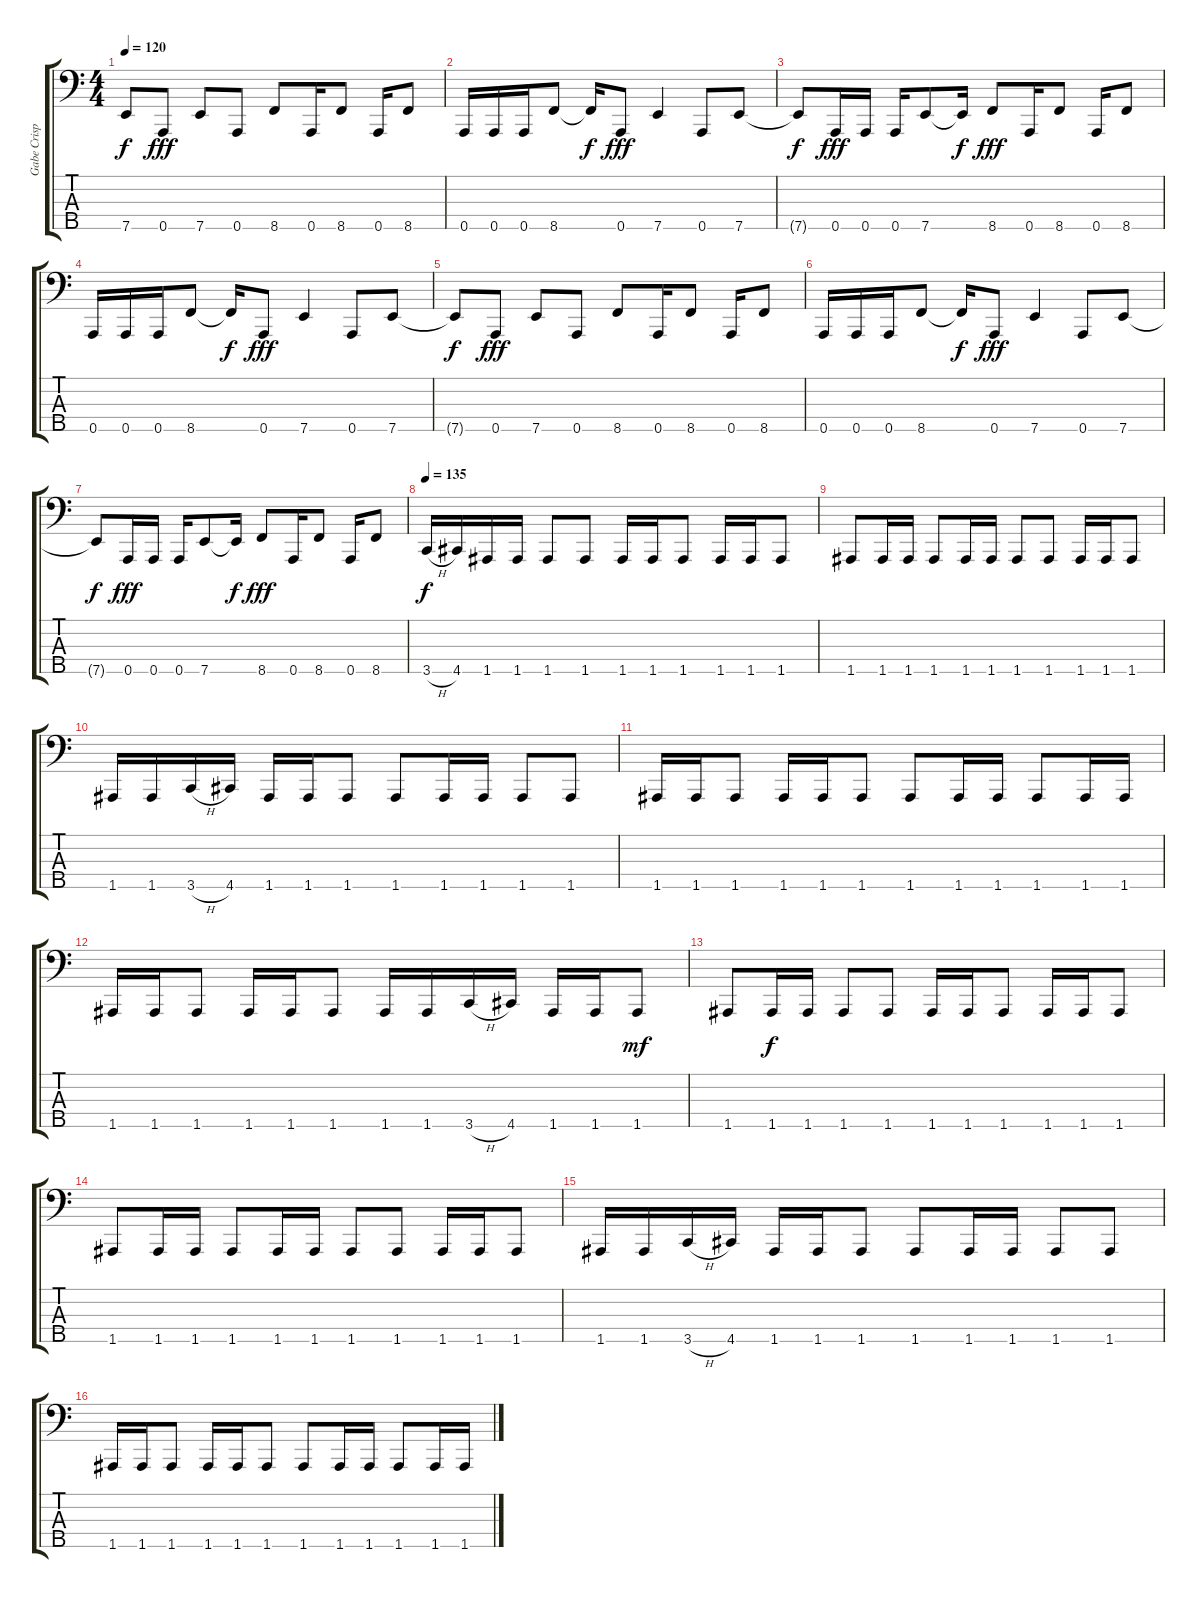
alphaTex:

\track ("Gabe Crisp" "Gabe Crisp") {instrument electricbasspick}
\staff {score tabs}
\tuning (G2 D2 A1 E1 A0) {hide}
\ts (4 4)
\tempo 120
\clef f4
\ks c
7.5{t}.8{dy f} 0.5.8{dy fff} 7.5.8 0.5.8 8.5.8 0.5.16 8.5.8 0.5.16 8.5.8 |
0.5.16 0.5.16 0.5.16 8.5.8 8.5{t}.16{dy f} 0.5.8{dy fff} 7.5.4 0.5.8 7.5.8 |
7.5{t}.8{dy f} 0.5.16{dy fff} 0.5.16 0.5.16 7.5.8 7.5{t}.16{dy f} 8.5.8{dy fff} 0.5.16 8.5.8 0.5.16 8.5.8 |
0.5.16 0.5.16 0.5.16 8.5.8 8.5{t}.16{dy f} 0.5.8{dy fff} 7.5.4 0.5.8 7.5.8 |
7.5{t}.8{dy f} 0.5.8{dy fff} 7.5.8 0.5.8 8.5.8 0.5.16 8.5.8 0.5.16 8.5.8 |
0.5.16 0.5.16 0.5.16 8.5.8 8.5{t}.16{dy f} 0.5.8{dy fff} 7.5.4 0.5.8 7.5.8 |
7.5{t}.8{dy f} 0.5.16{dy fff} 0.5.16 0.5.16 7.5.8 7.5{t}.16{dy f} 8.5.8{dy fff} 0.5.16 8.5.8 0.5.16 8.5.8 |
\tempo 135
3.5{h}.16{dy f} 4.5.16 1.5.16 1.5.16 1.5.8 1.5.8 1.5.16 1.5.16 1.5.8 1.5.16 1.5.16 1.5.8 |
1.5.8 1.5.16 1.5.16 1.5.8 1.5.16 1.5.16 1.5.8 1.5.8 1.5.16 1.5.16 1.5.8 |
1.5.16 1.5.16 3.5{h}.16 4.5.16 1.5.16 1.5.16 1.5.8 1.5.8 1.5.16 1.5.16 1.5.8 1.5.8 |
1.5.16 1.5.16 1.5.8 1.5.16 1.5.16 1.5.8 1.5.8 1.5.16 1.5.16 1.5.8 1.5.16 1.5.16 |
1.5.16 1.5.16 1.5.8 1.5.16 1.5.16 1.5.8 1.5.16 1.5.16 3.5{h}.16 4.5.16 1.5.16 1.5.16 1.5.8{dy mf} |
1.5.8 1.5.16{dy f} 1.5.16 1.5.8 1.5.8 1.5.16 1.5.16 1.5.8 1.5.16 1.5.16 1.5.8 |
1.5.8 1.5.16 1.5.16 1.5.8 1.5.16 1.5.16 1.5.8 1.5.8 1.5.16 1.5.16 1.5.8 |
1.5.16 1.5.16 3.5{h}.16 4.5.16 1.5.16 1.5.16 1.5.8 1.5.8 1.5.16 1.5.16 1.5.8 1.5.8 |
1.5.16 1.5.16 1.5.8 1.5.16 1.5.16 1.5.8 1.5.8 1.5.16 1.5.16 1.5.8 1.5.16 1.5.16
